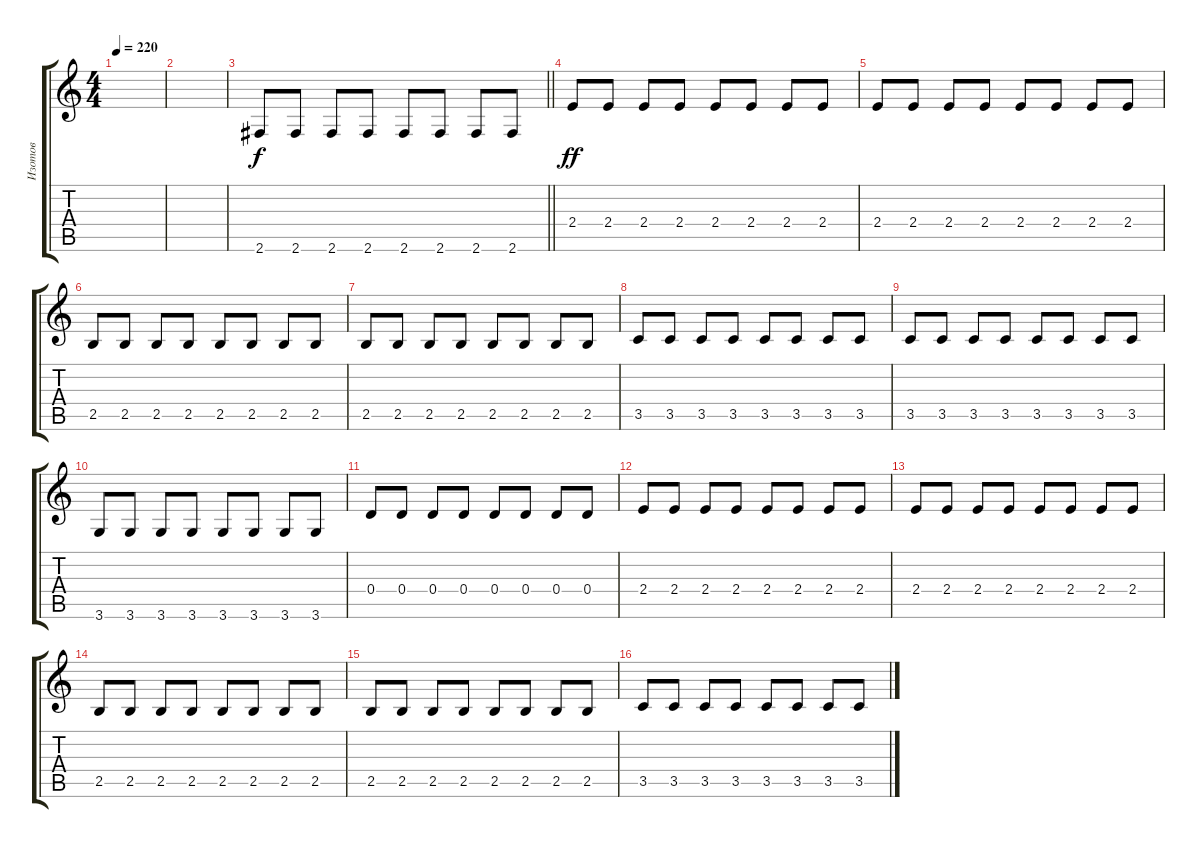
\track ("Изотов" "Изотов") {instrument electricbasspick}
\staff {score tabs}
\tuning (E4 B3 G3 D3 A2 E2) {hide}
\ts (4 4)
\tempo 220
\clef g2
\ks c
|
|
\barLineRight lightlight
2.6.8 2.6.8 2.6.8 2.6.8 2.6.8 2.6.8 2.6.8 2.6.8 |
2.4.8{dy ff} 2.4.8 2.4.8 2.4.8 2.4.8 2.4.8 2.4.8 2.4.8 |
2.4.8 2.4.8 2.4.8 2.4.8 2.4.8 2.4.8 2.4.8 2.4.8 |
2.5.8 2.5.8 2.5.8 2.5.8 2.5.8 2.5.8 2.5.8 2.5.8 |
2.5.8 2.5.8 2.5.8 2.5.8 2.5.8 2.5.8 2.5.8 2.5.8 |
3.5.8 3.5.8 3.5.8 3.5.8 3.5.8 3.5.8 3.5.8 3.5.8 |
3.5.8 3.5.8 3.5.8 3.5.8 3.5.8 3.5.8 3.5.8 3.5.8 |
3.6.8 3.6.8 3.6.8 3.6.8 3.6.8 3.6.8 3.6.8 3.6.8 |
0.4.8 0.4.8 0.4.8 0.4.8 0.4.8 0.4.8 0.4.8 0.4.8 |
2.4.8 2.4.8 2.4.8 2.4.8 2.4.8 2.4.8 2.4.8 2.4.8 |
2.4.8 2.4.8 2.4.8 2.4.8 2.4.8 2.4.8 2.4.8 2.4.8 |
2.5.8 2.5.8 2.5.8 2.5.8 2.5.8 2.5.8 2.5.8 2.5.8 |
2.5.8 2.5.8 2.5.8 2.5.8 2.5.8 2.5.8 2.5.8 2.5.8 |
3.5.8 3.5.8 3.5.8 3.5.8 3.5.8 3.5.8 3.5.8 3.5.8
